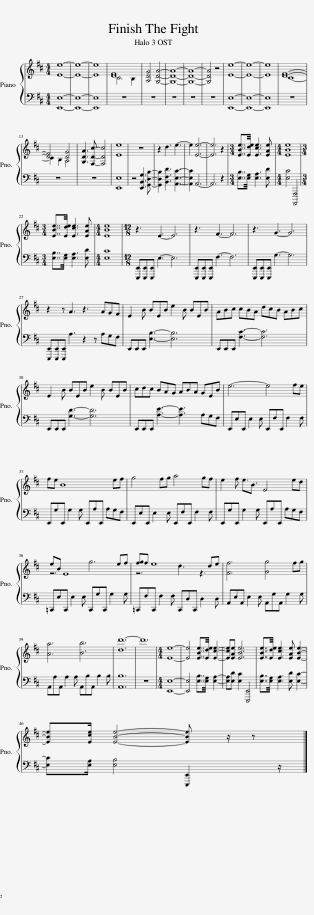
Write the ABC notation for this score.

X:1
%%score { ( 1 3 ) | 2 }
L:1/8
Q:1/4=63
M:4/4
I:linebreak $
K:D
V:1 treble
V:3 treble
V:2 bass
V:1
 [Ee]8- | [Ee]8- | [Ee]8 | [DF]8 | [A,DG]4 [G,DA]4- | %5
 [G,DA]8- | [G,DA]8- | [G,DA]4 z4 | [Ee]8- | [Ee]8- | %10
 [Ee]8 | [DF]8- |$ [DF]4 [DG]4 | [G,DA]3 [F,Dc]- [F,Dc]4 | [Ee]8 | %15
 z8 | z2 d3 e3- | e2 [Ee]6- | [Ee]6 z2 |[M:3/4] [EBe]7/4[Ede]/4 [Ece]3 [EAe] | %20
[M:4/4] [EBe]8 |$[M:3/4] [EBe]7/4[Ede]/4 [Ece]3 [EAe] |[M:4/4] [EBe]8 |[M:12/8] z3 E3- E6 | z3 F3- F6 | %25
 z3 G3- G6 |$ z2 z A3 z3 AGF | E2 B BEB e2 B BEB | ABc cBA dcB ABc |$ E2 B BEB e2 B BEB | %30
 cdc BAG ABA GEB | e6- e4 fe |$ fe B8 ef | g4 fg a4 gf | e2 f e3/2B3/2 E4 ed |$ %35
 eB E8 ef | [fg]f e8 de | [Ff]6 [Gg]4 fg |$ [Aa]6 [Bb]6 | [dd'-]12 | %40
 d'12 |[M:4/4] [Ee]8- | [Ee]4 [EBe]7/4[Ede]/4 [Ece]2- | [Ece][EAe] [EBe]6 | [EBe]7/4[Ede]/4 [Ece]3 [EAe] [EBe]2- |$ %45
 [EBe][Ece]/ [EBe]4- [EBe] z/ z |] %46
V:2
 [E,,E,]8- | [E,,E,]8- | [E,,E,]8 | z8 | z8 | %5
 z8 | z8 | z8 | [E,,E,]8- | [E,,E,]8- | %10
 [E,,E,]8 | z8 |$ z8 | z8 | [E,,E,]8 | %15
 z4 [E,,B,,G,]3 [G,,D,B,]- | [G,,D,B,]2 [B,,F,D]3 [A,,E,C]3- | [A,,E,C]2 A,,6- | A,,6 z2 |[M:3/4] [E,B,]7/4[E,G,]/4 [E,A,]3 [E,D] | %20
[M:4/4] [E,C]4 [A,,,,A,,,]4 |$[M:3/4] [E,B,]7/4[E,G,]/4 [E,A,]3 [E,D] |[M:4/4] [E,C]8 |[M:12/8] [E,,,E,,][E,,,E,,][E,,,E,,] E,3- E,6 | [E,,,E,,][E,,,E,,][E,,,E,,] F,3- F,6 | %25
 [E,,,E,,][E,,,E,,][E,,,E,,] G,3- G,6 |$ [E,,,E,,][E,,,E,,][E,,,E,,] A,3 z2 z A,G,F, | E,,E,,E,, [E,B,]3- [E,B,]6 | E,,E,,E,, [F,C]3- [F,C]6 |$ E,,E,,E,, [G,D]3- [G,D]6 | %30
 E,,E,,E,, [A,E]3- [A,E]3 A,G,F, | E,,E,E,, E,2 E, E,,F,E,, F,2 F, |$ E,,G,E,, G,2 G, E,,A,E,, A,G,F, | E,,E,E,, E,2 E, E,,F,E,, F,2 F, | E,,G,E,, G,2 G, E,,A,E,, A,G,F, |$ %35
 =C,,E,C,, E,2 E, C,,G,C,, G,2 G, | =C,,F,C,, F,2 F, C,,D,C,, D,2 D, | A,,E,A,, E,2 E, A,,G,A,, G,2 G, |$ A,,A,A,, A,2 A, A,,B,A,, B,2 B, | [A,,B,]12 | %40
 z12 |[M:4/4] [E,,E,]8- | [E,,E,]4 [E,B,]7/4[E,G,]/4 [E,A,]2- | [E,A,][E,D] [E,C]2 [E,,,E,,]4 | [E,B,]7/4[E,G,]/4 [E,A,]3 [E,D] [E,C]2- |$ %45
 [E,C][E,A,]/ [E,B,]4 [E,,,E,,]2 z/ |] %46
V:3
 x8 | x8 | x8 | C6 B,2 | x8 | %5
 x8 | x8 | x8 | x8 | x8 | %10
 x8 | C8- |$ C2 B,2 A,4 | x8 | x8 | %15
 x8 | x8 | x8 | x8 |[M:3/4] x6 | %20
[M:4/4] x8 |$[M:3/4] x6 |[M:4/4] x8 |[M:12/8] x12 | x12 | %25
 x12 |$ x12 | x12 | x12 |$ x12 | %30
 x12 | x12 |$ x12 | x12 | x12 |$ %35
 z6 g6 | z6 d3 z3 | x12 |$ x12 | x12 | %40
 x12 |[M:4/4] x8 | x8 | x8 | x8 |$ %45
 x8 |] %46
